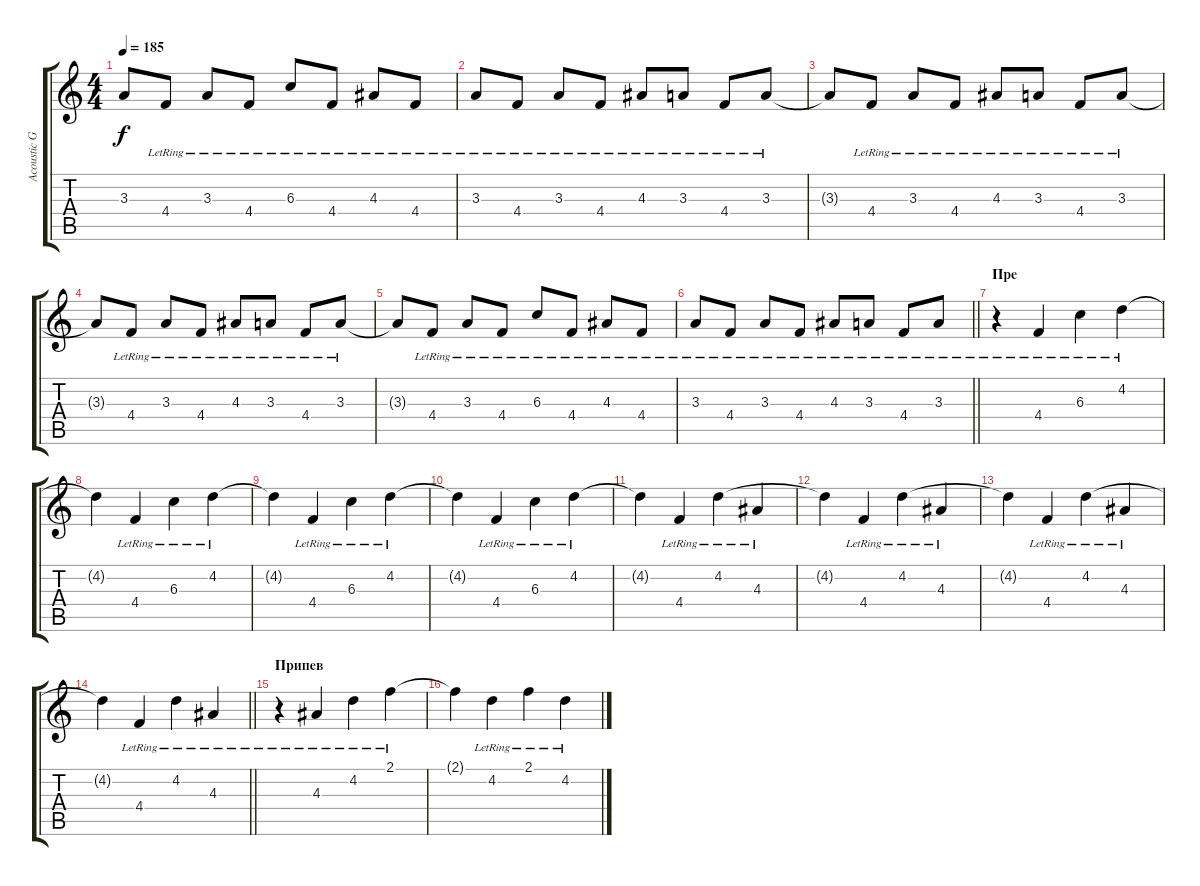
\track ("Acoustic Guitar" "Acoustic G") {instrument acousticguitarsteel}
\staff {score tabs}
\tuning (Eb4 Bb3 Gb3 Db3 Ab2 Eb2) {hide}
\ts (4 4)
\tempo 185
\clef g2
\ks c
3.3{t}.8{dy f} 4.4{lr}.8 3.3{lr}.8 4.4{lr}.8 6.3{lr}.8 4.4{lr}.8 4.3{lr}.8 4.4{lr}.8 |
3.3{lr}.8 4.4{lr}.8 3.3{lr}.8 4.4{lr}.8 4.3{lr}.8 3.3{lr}.8 4.4{lr}.8 3.3{lr}.8 |
3.3{t}.8 4.4{lr}.8 3.3{lr}.8 4.4{lr}.8 4.3{lr}.8 3.3{lr}.8 4.4{lr}.8 3.3{lr}.8 |
3.3{t}.8 4.4{lr}.8 3.3{lr}.8 4.4{lr}.8 4.3{lr}.8 3.3{lr}.8 4.4{lr}.8 3.3{lr}.8 |
3.3{t}.8 4.4{lr}.8 3.3{lr}.8 4.4{lr}.8 6.3{lr}.8 4.4{lr}.8 4.3{lr}.8 4.4{lr}.8 |
\barLineRight lightlight
3.3{lr}.8 4.4{lr}.8 3.3{lr}.8 4.4{lr}.8 4.3{lr}.8 3.3{lr}.8 4.4{lr}.8 3.3{lr}.8 |
\section ("" "Пре")
r.4 4.4{lr}.4 6.3{lr}.4 4.2{lr}.4 |
4.2{t}.4 4.4{lr}.4 6.3{lr}.4 4.2{lr}.4 |
4.2{t}.4 4.4{lr}.4 6.3{lr}.4 4.2{lr}.4 |
4.2{t}.4 4.4{lr}.4 6.3{lr}.4 4.2{lr}.4 |
4.2{t}.4 4.4{lr}.4 4.2{lr}.4 4.3{lr}.4 |
4.2{t}.4 4.4{lr}.4 4.2{lr}.4 4.3{lr}.4 |
4.2{t}.4 4.4{lr}.4 4.2{lr}.4 4.3{lr}.4 |
\barLineRight lightlight
4.2{t}.4 4.4{lr}.4 4.2{lr}.4 4.3{lr}.4 |
\section ("" "Припев")
r.4 4.3{lr}.4 4.2{lr}.4 2.1{lr}.4 |
2.1{t}.4 4.2{lr}.4 2.1{lr}.4 4.2{lr}.4
